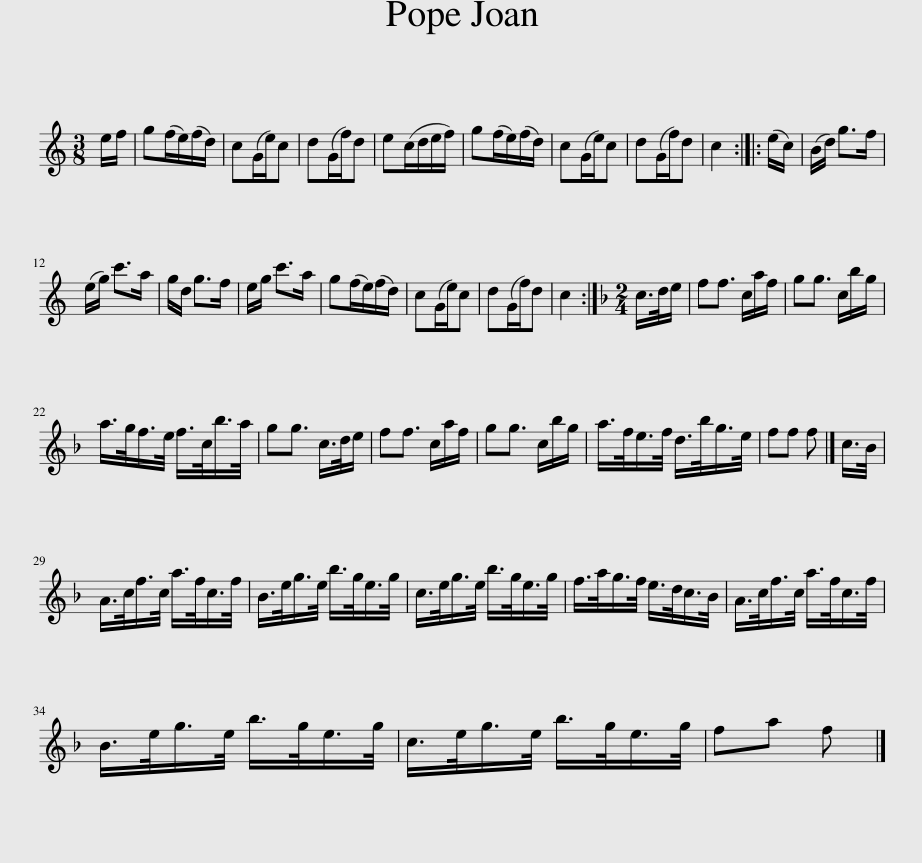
X:1
L:1/8
M:3/8
I:linebreak $
K:C
V:1 treble
V:1
 e/f/ | g(f/e/)(f/d/) | c(G/e/)c | d(G/f/)d | e(c/d/e/f/) | %5
 g(f/e/)(f/d/) | c(G/e/)c | d(G/f/)d | c2 :: (e/c/) | %10
 (B/d/) g>f |$ (e/g/) c'>a | g/d/ g>f | e/g/ c'>a | g(f/e/)(f/d/) | %15
 c(G/e/)c | d(G/f/)d | c2 :|[K:F][M:2/4] c/>d/e/ | ff3/2 c/a/f/ | %20
 gg3/2 c/b/g/ |$ a/>g/f/>e/ f/>c/b/>a/ | gg3/2 c/>d/e/ | ff3/2 c/a/f/ | gg3/2 c/b/g/ | %25
 a/>f/e/>f/ d/>b/g/>e/ | ff f |] c/>B/ |$ A/>c/f/>c/ a/>f/c/>f/ | B/>e/g/>e/ b/>g/e/>g/ | %30
 c/>e/g/>e/ b/>g/e/>g/ | f/>a/g/>f/ e/>d/c/>B/ | A/>c/f/>c/ a/>f/c/>f/ |$ B/>e/g/>e/ b/>g/e/>g/ | c/>e/g/>e/ b/>g/e/>g/ | %35
 fa f |] %36
